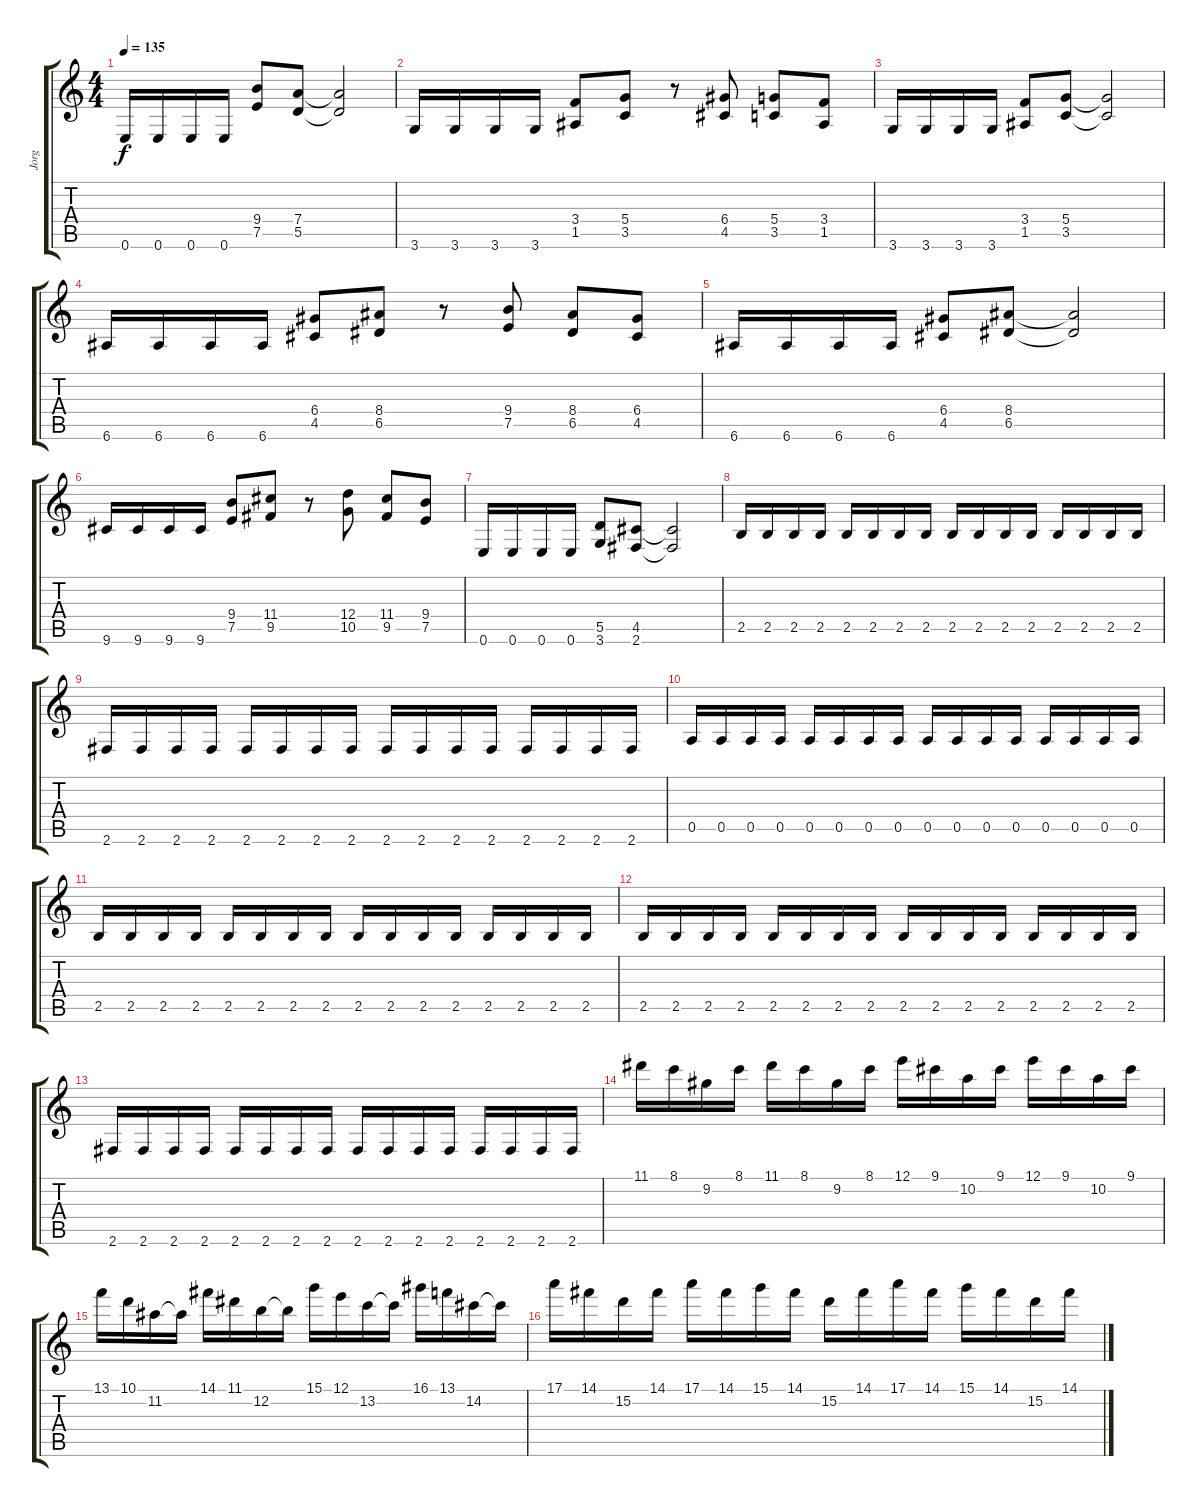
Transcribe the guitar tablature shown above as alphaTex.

\track ("Jorg" "Jorg") {instrument distortionguitar}
\staff {score tabs}
\tuning (E4 B3 G3 D3 A2 E2) {hide}
\ts (4 4)
\tempo 135
\clef g2
\ks c
0.6.16{dy f} 0.6.16 0.6.16 0.6.16 (9.4 7.5).8 (7.4 5.5).8 (7.4{t} 5.5{t}).2 |
3.6.16 3.6.16 3.6.16 3.6.16 (3.4 1.5).8 (5.4 3.5).8 r.8 (6.4 4.5).8 (5.4 3.5).8 (3.4 1.5).8 |
3.6.16 3.6.16 3.6.16 3.6.16 (3.4 1.5).8 (5.4 3.5).8 (5.4{t} 3.5{t}).2 |
6.6.16 6.6.16 6.6.16 6.6.16 (6.4 4.5).8 (8.4 6.5).8 r.8 (9.4 7.5).8 (8.4 6.5).8 (6.4 4.5).8 |
6.6.16 6.6.16 6.6.16 6.6.16 (6.4 4.5).8 (8.4 6.5).8 (8.4{t} 6.5{t}).2 |
9.6.16 9.6.16 9.6.16 9.6.16 (9.4 7.5).8 (11.4 9.5).8 r.8 (12.4 10.5).8 (11.4 9.5).8 (9.4 7.5).8 |
0.6.16 0.6.16 0.6.16 0.6.16 (5.5 3.6).8 (4.5 2.6).8 (4.5{t} 2.6{t}).2 |
2.5.16 2.5.16 2.5.16 2.5.16 2.5.16 2.5.16 2.5.16 2.5.16 2.5.16 2.5.16 2.5.16 2.5.16 2.5.16 2.5.16 2.5.16 2.5.16 |
2.6.16 2.6.16 2.6.16 2.6.16 2.6.16 2.6.16 2.6.16 2.6.16 2.6.16 2.6.16 2.6.16 2.6.16 2.6.16 2.6.16 2.6.16 2.6.16 |
0.5.16 0.5.16 0.5.16 0.5.16 0.5.16 0.5.16 0.5.16 0.5.16 0.5.16 0.5.16 0.5.16 0.5.16 0.5.16 0.5.16 0.5.16 0.5.16 |
2.5.16 2.5.16 2.5.16 2.5.16 2.5.16 2.5.16 2.5.16 2.5.16 2.5.16 2.5.16 2.5.16 2.5.16 2.5.16 2.5.16 2.5.16 2.5.16 |
2.5.16 2.5.16 2.5.16 2.5.16 2.5.16 2.5.16 2.5.16 2.5.16 2.5.16 2.5.16 2.5.16 2.5.16 2.5.16 2.5.16 2.5.16 2.5.16 |
2.6.16 2.6.16 2.6.16 2.6.16 2.6.16 2.6.16 2.6.16 2.6.16 2.6.16 2.6.16 2.6.16 2.6.16 2.6.16 2.6.16 2.6.16 2.6.16 |
11.1.16 8.1.16 9.2.16 8.1.16 11.1.16 8.1.16 9.2.16 8.1.16 12.1.16 9.1.16 10.2.16 9.1.16 12.1.16 9.1.16 10.2.16 9.1.16 |
13.1.16 10.1.16 11.2.16 11.2{t}.16 14.1.16 11.1.16 12.2.16 12.2{t}.16 15.1.16 12.1.16 13.2.16 13.2{t}.16 16.1.16 13.1.16 14.2.16 14.2{t}.16 |
17.1.16 14.1.16 15.2.16 14.1.16 17.1.16 14.1.16 15.1.16 14.1.16 15.2.16 14.1.16 17.1.16 14.1.16 15.1.16 14.1.16 15.2.16 14.1.16
